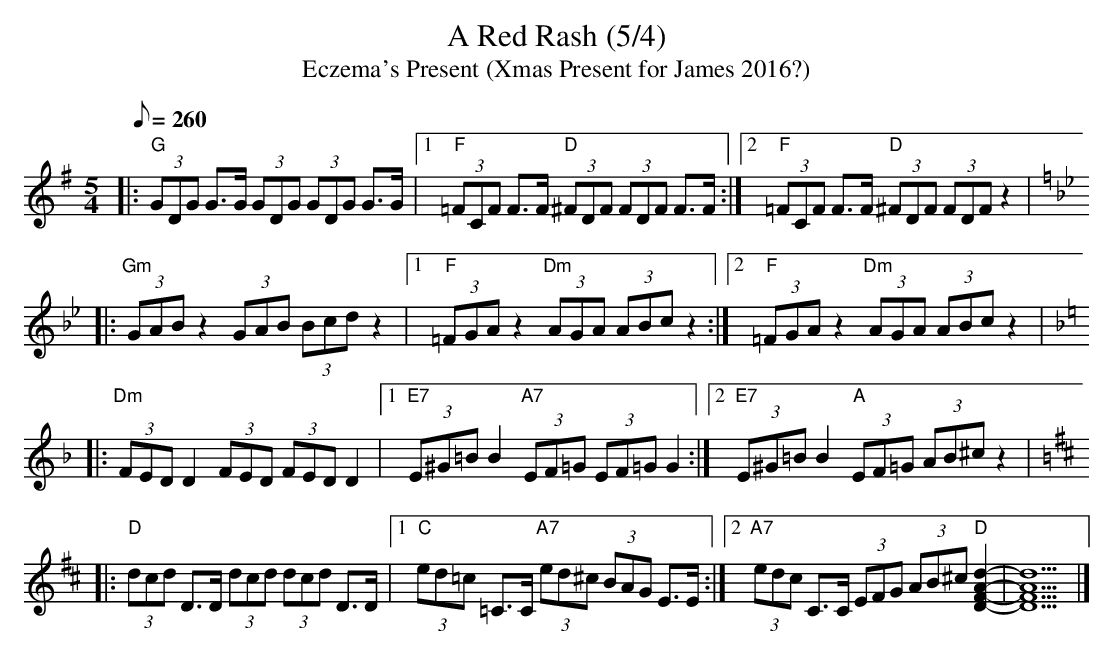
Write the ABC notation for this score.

X:1
T:Red Rash (5/4), A
T:Eczema's Present (Xmas Present for James 2016?)
M:5/4
L:1/8
Q:1/8=260
K:G
|:"G"(3GDG G>G (3GDG (3GDG G>G|1"F"(3=FCF F>F "D"(3^FDF (3FDF F>F:|2"F"(3=FCF F>F "D"(3^FDF (3FDF z2|
K:Gm
|:"Gm"(3GAB z2 (3GAB (3Bcd z2|1"F"(3=FGA z2 "Dm"(3AGA (3ABc z2:|2"F"(3=FGA z2 "Dm"(3AGA (3ABc z2|
K:Dm
|:"Dm"(3FED D2(3FED (3FED D2|1"E7"(3E^G=B B2"A7"(3EF=G (3EF=G G2 :|2"E7"(3E^G=B B2"A"(3EF=G (3AB^c z2|
K:D
|:"D"(3dcd D>D (3dcd (3dcd D>D|1"C"(3ed=c =C>C "A7"(3ed^c (3BAG E>E:|2"A7"(3edc C>C (3EFG (3AB^c "D"[DFAd]2- |[DFAd]10|]
